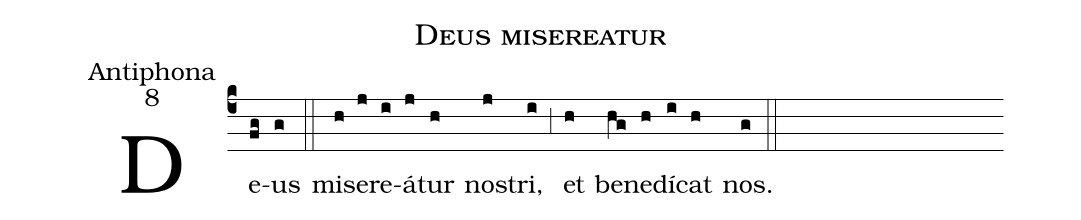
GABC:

name:Deus misereatur;
office-part:Antiphona;
mode:8;
%%
(c4) De(fg)us(g) (::)
mi(h)se(j)re(i)á(j)tur(h) no(j)stri,(i) (,3) et(h) be(hg)ne(h)dí(i)cat(h) nos.(g) (::)
